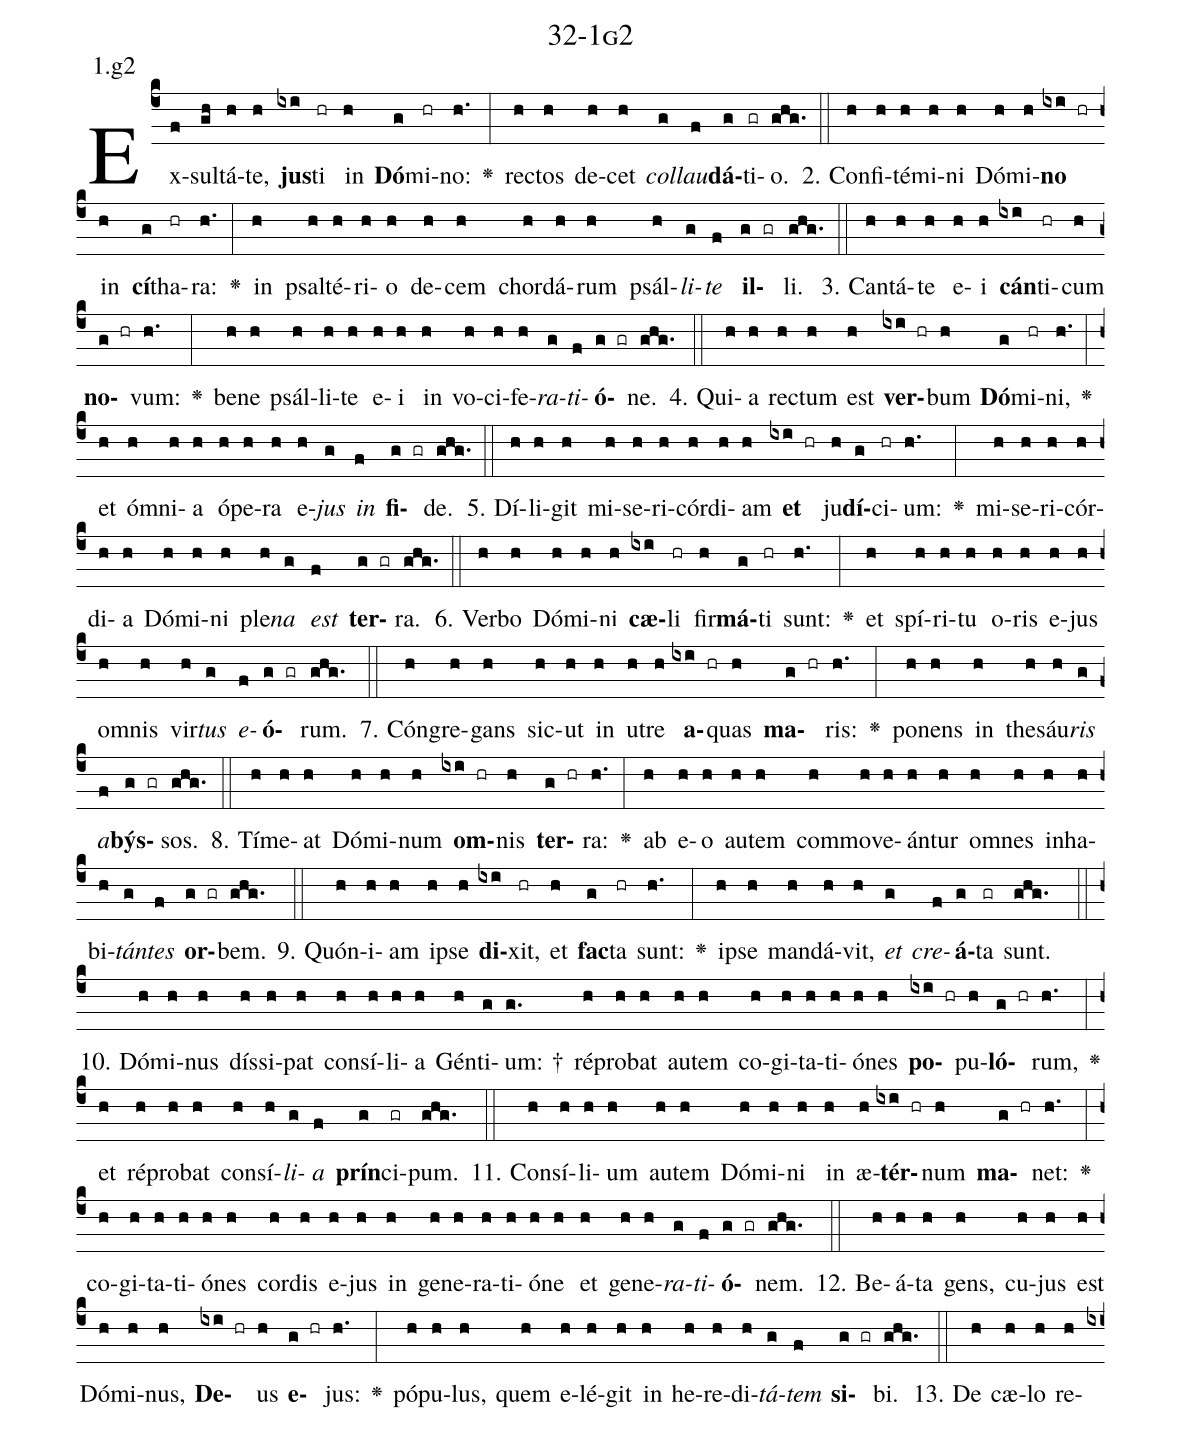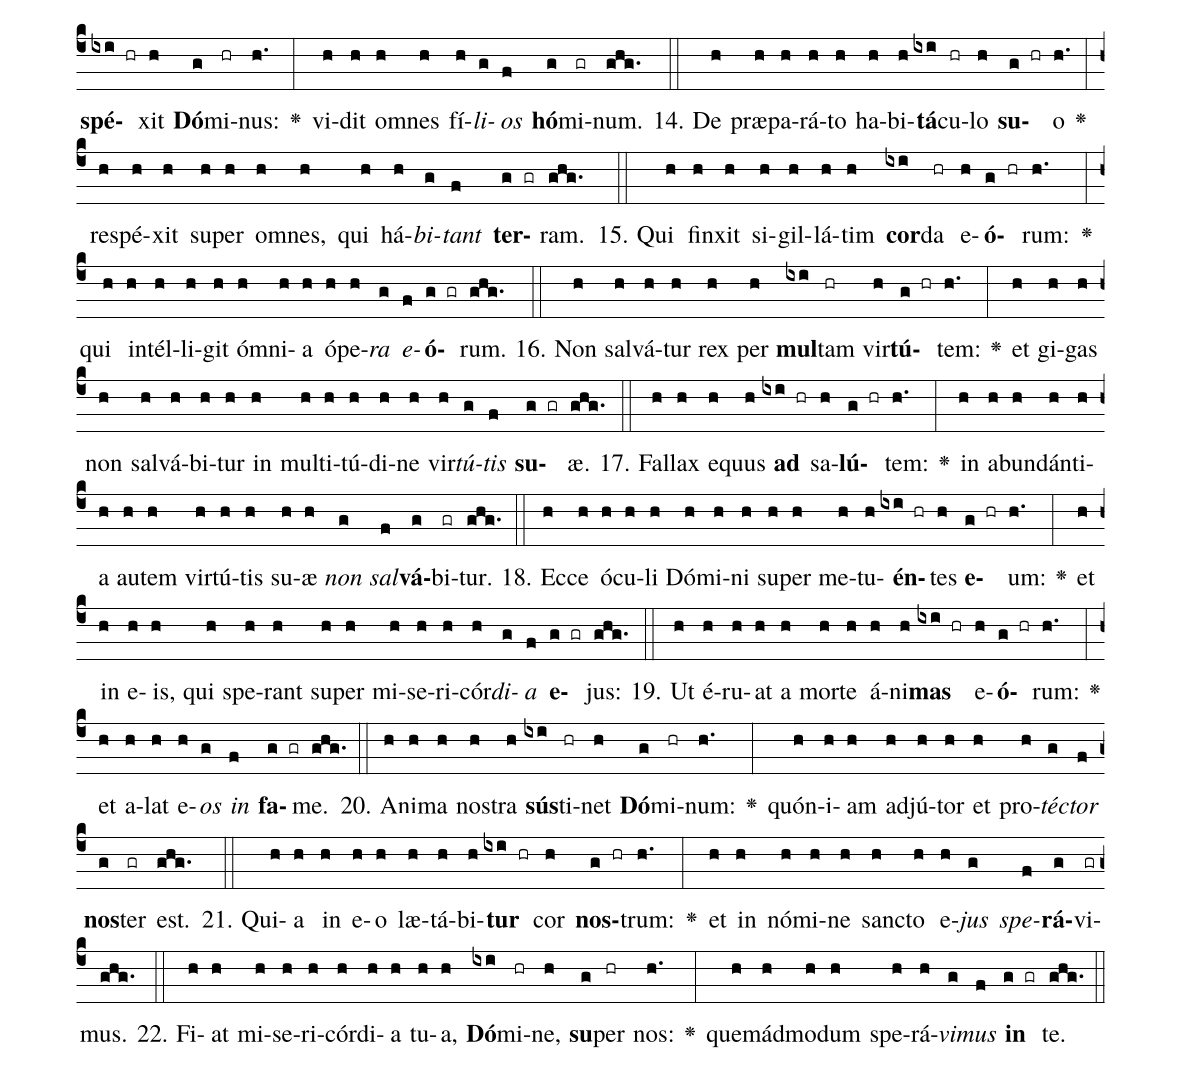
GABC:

name: 32-1g2;
annotation: 1.g2;
%%
(c4)Ex(f)sul(gh)tá(h)te,(h) <b>jus</b>(ixi)ti(hr) in(h) <b>Dó</b>(g)mi(hr)no:(h.) <v>\greheightstar</v>(:) rec(h)tos(h) de(h)cet(h) <i>col</i>(g)<i>lau</i>(f)<b>dá</b>(g)ti(gr)o.(ghg.) (::)
2. Con(h)fi(h)té(h)mi(h)ni(h) Dó(h)mi(h)<b>no</b>(ixi hr) in(h) <b>cí</b>(g)tha(hr)ra:(h.) <v>\greheightstar</v>(:) in(h) psal(h)té(h)ri(h)o(h) de(h)cem(h) chor(h)dá(h)rum(h) psál(h)<i>li</i>(g)<i>te</i>(f) <b>il</b>(g gr)li.(ghg.) (::)
3. Can(h)tá(h)te(h) e(h)i(h) <b>cán</b>(ixi)ti(hr)cum(h) <b>no</b>(g hr)vum:(h.) <v>\greheightstar</v>(:) be(h)ne(h) psál(h)li(h)te(h) e(h)i(h) in(h) vo(h)ci(h)fe(h)<i>ra</i>(g)<i>ti</i>(f)<b>ó</b>(g gr)ne.(ghg.) (::)
4. Qui(h)a(h) rec(h)tum(h) est(h) <b>ver</b>(ixi hr)bum(h) <b>Dó</b>(g)mi(hr)ni,(h.) <v>\greheightstar</v>(:) et(h) óm(h)ni(h)a(h) ó(h)pe(h)ra(h) e(h)<i>jus</i>(g) <i>in</i>(f) <b>fi</b>(g gr)de.(ghg.) (::)
5. Dí(h)li(h)git(h) mi(h)se(h)ri(h)cór(h)di(h)am(h) <b>et</b>(ixi hr) ju(h)<b>dí</b>(g)ci(hr)um:(h.) <v>\greheightstar</v>(:) mi(h)se(h)ri(h)cór(h)di(h)a(h) Dó(h)mi(h)ni(h) ple(h)<i>na</i>(g) <i>est</i>(f) <b>ter</b>(g gr)ra.(ghg.) (::)
6. Ver(h)bo(h) Dó(h)mi(h)ni(h) <b>cæ</b>(ixi)li(hr) fir(h)<b>má</b>(g)ti(hr) sunt:(h.) <v>\greheightstar</v>(:) et(h) spí(h)ri(h)tu(h) o(h)ris(h) e(h)jus(h) om(h)nis(h) vir(h)<i>tus</i>(g) <i>e</i>(f)<b>ó</b>(g gr)rum.(ghg.) (::)
7. Cón(h)gre(h)gans(h) sic(h)ut(h) in(h) u(h)tre(h) <b>a</b>(ixi hr)quas(h) <b>ma</b>(g hr)ris:(h.) <v>\greheightstar</v>(:) po(h)nens(h) in(h) the(h)sáu(h)<i>ris</i>(g) <i>a</i>(f)<b>býs</b>(g gr)sos.(ghg.) (::)
8. Tí(h)me(h)at(h) Dó(h)mi(h)num(h) <b>om</b>(ixi hr)nis(h) <b>ter</b>(g hr)ra:(h.) <v>\greheightstar</v>(:) ab(h) e(h)o(h) au(h)tem(h) com(h)mo(h)ve(h)án(h)tur(h) om(h)nes(h) in(h)ha(h)bi(h)<i>tán</i>(g)<i>tes</i>(f) <b>or</b>(g gr)bem.(ghg.) (::)
9. Quón(h)i(h)am(h) ip(h)se(h) <b>di</b>(ixi)xit,(hr) et(h) <b>fac</b>(g)ta(hr) sunt:(h.) <v>\greheightstar</v>(:) ip(h)se(h) man(h)dá(h)vit,(h) <i>et</i>(g) <i>cre</i>(f)<b>á</b>(g)ta(gr) sunt.(ghg.) (::)
10. Dó(h)mi(h)nus(h) dís(h)si(h)pat(h) con(h)sí(h)li(h)a(h) Gén(h)ti(g)um: †(g.) ré(h)pro(h)bat(h) au(h)tem(h) co(h)gi(h)ta(h)ti(h)ó(h)nes(h) <b>po</b>(ixi hr)pu(h)<b>ló</b>(g hr)rum,(h.) <v>\greheightstar</v>(:) et(h) ré(h)pro(h)bat(h) con(h)sí(h)<i>li</i>(g)<i>a</i>(f) <b>prín</b>(g)ci(gr)pum.(ghg.) (::)
11. Con(h)sí(h)li(h)um(h) au(h)tem(h) Dó(h)mi(h)ni(h) in(h) æ(h)<b>tér</b>(ixi hr)num(h) <b>ma</b>(g hr)net:(h.) <v>\greheightstar</v>(:) co(h)gi(h)ta(h)ti(h)ó(h)nes(h) cor(h)dis(h) e(h)jus(h) in(h) ge(h)ne(h)ra(h)ti(h)ó(h)ne(h) et(h) ge(h)ne(h)<i>ra</i>(g)<i>ti</i>(f)<b>ó</b>(g gr)nem.(ghg.) (::)
12. Be(h)á(h)ta(h) gens,(h) cu(h)jus(h) est(h) Dó(h)mi(h)nus,(h) <b>De</b>(ixi hr)us(h) <b>e</b>(g hr)jus:(h.) <v>\greheightstar</v>(:) pó(h)pu(h)lus,(h) quem(h) e(h)lé(h)git(h) in(h) he(h)re(h)di(h)<i>tá</i>(g)<i>tem</i>(f) <b>si</b>(g gr)bi.(ghg.) (::)
13. De(h) cæ(h)lo(h) re(h)<b>spé</b>(ixi hr)xit(h) <b>Dó</b>(g)mi(hr)nus:(h.) <v>\greheightstar</v>(:) vi(h)dit(h) om(h)nes(h) fí(h)<i>li</i>(g)<i>os</i>(f) <b>hó</b>(g)mi(gr)num.(ghg.) (::)
14. De(h) præ(h)pa(h)rá(h)to(h) ha(h)bi(h)<b>tá</b>(ixi)cu(hr)lo(h) <b>su</b>(g hr)o(h.) <v>\greheightstar</v>(:) re(h)spé(h)xit(h) su(h)per(h) om(h)nes,(h) qui(h) há(h)<i>bi</i>(g)<i>tant</i>(f) <b>ter</b>(g gr)ram.(ghg.) (::)
15. Qui(h) fin(h)xit(h) si(h)gil(h)lá(h)tim(h) <b>cor</b>(ixi)da(hr) e(h)<b>ó</b>(g hr)rum:(h.) <v>\greheightstar</v>(:) qui(h) in(h)tél(h)li(h)git(h) óm(h)ni(h)a(h) ó(h)pe(h)<i>ra</i>(g) <i>e</i>(f)<b>ó</b>(g gr)rum.(ghg.) (::)
16. Non(h) sal(h)vá(h)tur(h) rex(h) per(h) <b>mul</b>(ixi)tam(hr) vir(h)<b>tú</b>(g hr)tem:(h.) <v>\greheightstar</v>(:) et(h) gi(h)gas(h) non(h) sal(h)vá(h)bi(h)tur(h) in(h) mul(h)ti(h)tú(h)di(h)ne(h) vir(h)<i>tú</i>(g)<i>tis</i>(f) <b>su</b>(g gr)æ.(ghg.) (::)
17. Fal(h)lax(h) e(h)quus(h) <b>ad</b>(ixi hr) sa(h)<b>lú</b>(g hr)tem:(h.) <v>\greheightstar</v>(:) in(h) ab(h)un(h)dán(h)ti(h)a(h) au(h)tem(h) vir(h)tú(h)tis(h) su(h)æ(h) <i>non</i>(g) <i>sal</i>(f)<b>vá</b>(g)bi(gr)tur.(ghg.) (::)
18. Ec(h)ce(h) ó(h)cu(h)li(h) Dó(h)mi(h)ni(h) su(h)per(h) me(h)tu(h)<b>én</b>(ixi hr)tes(h) <b>e</b>(g hr)um:(h.) <v>\greheightstar</v>(:) et(h) in(h) e(h)is,(h) qui(h) spe(h)rant(h) su(h)per(h) mi(h)se(h)ri(h)cór(h)<i>di</i>(g)<i>a</i>(f) <b>e</b>(g gr)jus:(ghg.) (::)
19. Ut(h) é(h)ru(h)at(h) a(h) mor(h)te(h) á(h)ni(h)<b>mas</b>(ixi hr) e(h)<b>ó</b>(g hr)rum:(h.) <v>\greheightstar</v>(:) et(h) a(h)lat(h) e(h)<i>os</i>(g) <i>in</i>(f) <b>fa</b>(g gr)me.(ghg.) (::)
20. A(h)ni(h)ma(h) nos(h)tra(h) <b>sús</b>(ixi)ti(hr)net(h) <b>Dó</b>(g)mi(hr)num:(h.) <v>\greheightstar</v>(:) quón(h)i(h)am(h) ad(h)jú(h)tor(h) et(h) pro(h)<i>téc</i>(g)<i>tor</i>(f) <b>nos</b>(g)ter(gr) est.(ghg.) (::)
21. Qui(h)a(h) in(h) e(h)o(h) læ(h)tá(h)bi(h)<b>tur</b>(ixi hr) cor(h) <b>nos</b>(g hr)trum:(h.) <v>\greheightstar</v>(:) et(h) in(h) nó(h)mi(h)ne(h) sanc(h)to(h) e(h)<i>jus</i>(g) <i>spe</i>(f)<b>rá</b>(g)vi(gr)mus.(ghg.) (::)
22. Fi(h)at(h) mi(h)se(h)ri(h)cór(h)di(h)a(h) tu(h)a,(h) <b>Dó</b>(ixi)mi(hr)ne,(h) <b>su</b>(g)per(hr) nos:(h.) <v>\greheightstar</v>(:) quem(h)ád(h)mo(h)dum(h) spe(h)rá(h)<i>vi</i>(g)<i>mus</i>(f) <b>in</b>(g gr) te.(ghg.) (::)
